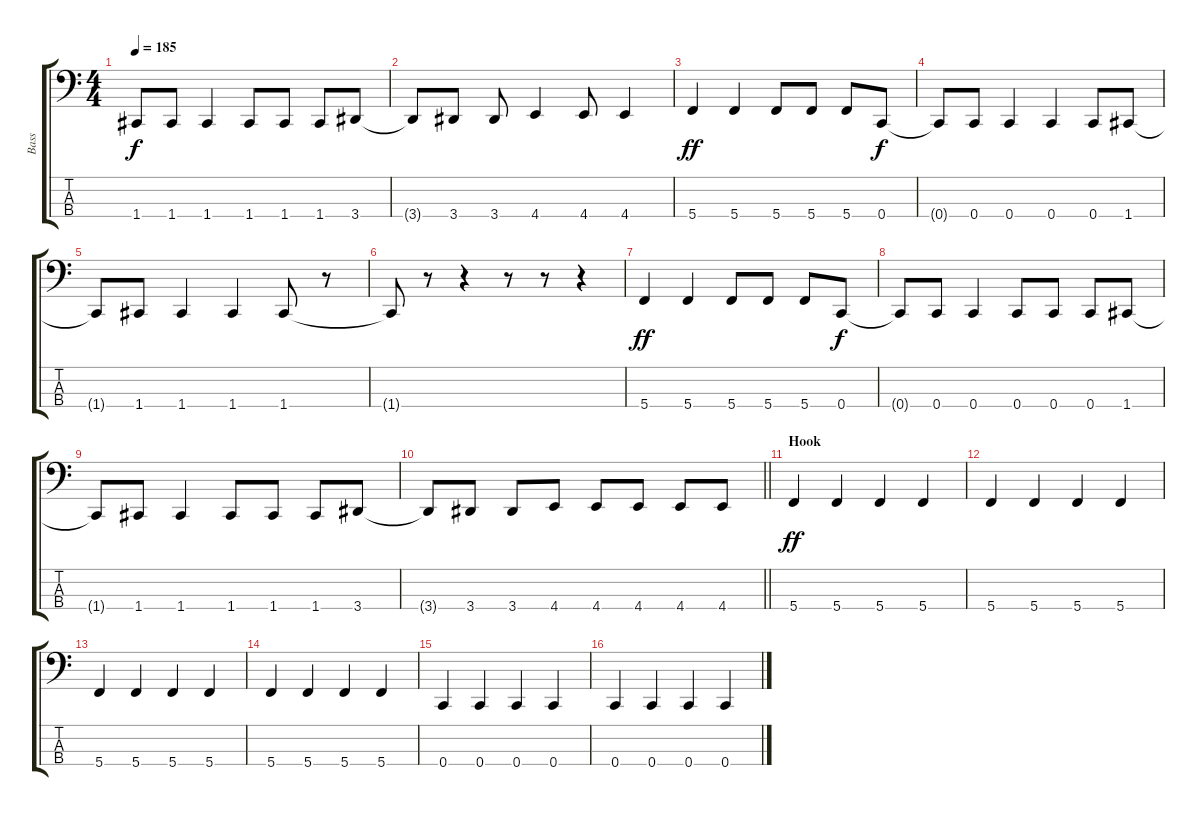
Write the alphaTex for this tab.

\track ("Bass" "Bass") {instrument electricbassfinger}
\staff {score tabs}
\tuning (Eb2 Bb1 F1 C1) {hide}
\ts (4 4)
\tempo 185
\clef f4
\ks c
1.4{t}.8{dy f} 1.4.8 1.4.4 1.4.8 1.4.8 1.4.8 3.4.8 |
3.4{t}.8 3.4.8 3.4.8 4.4.4 4.4.8 4.4.4 |
5.4.4{dy ff} 5.4.4 5.4.8 5.4.8 5.4.8 0.4.8{dy f} |
0.4{t}.8 0.4.8 0.4.4 0.4.4 0.4.8 1.4.8 |
1.4{t}.8 1.4.8 1.4.4 1.4.4 1.4.8 r.8 |
1.4{t}.8 r.8 r.4 r.8 r.8 r.4 |
5.4.4{dy ff} 5.4.4 5.4.8 5.4.8 5.4.8 0.4.8{dy f} |
0.4{t}.8 0.4.8 0.4.4 0.4.8 0.4.8 0.4.8 1.4.8 |
1.4{t}.8 1.4.8 1.4.4 1.4.8 1.4.8 1.4.8 3.4.8 |
\barLineRight lightlight
3.4{t}.8 3.4.8 3.4.8 4.4.8 4.4.8 4.4.8 4.4.8 4.4.8 |
\section ("" "Hook")
5.4.4{dy ff} 5.4.4 5.4.4 5.4.4 |
5.4.4 5.4.4 5.4.4 5.4.4 |
5.4.4 5.4.4 5.4.4 5.4.4 |
5.4.4 5.4.4 5.4.4 5.4.4 |
0.4.4 0.4.4 0.4.4 0.4.4 |
0.4.4 0.4.4 0.4.4 0.4.4
